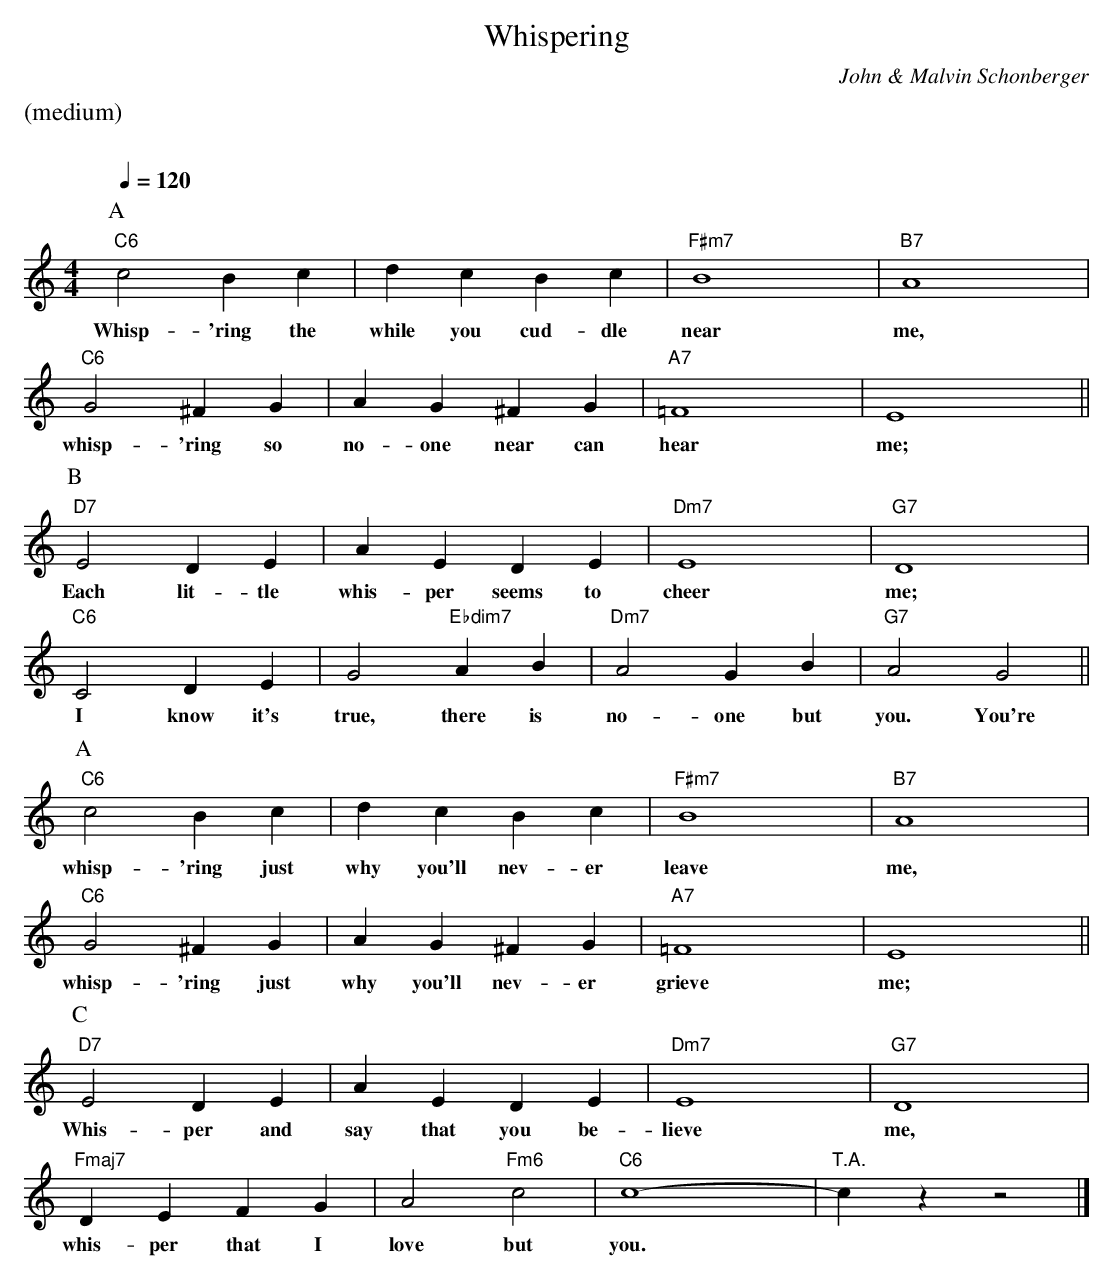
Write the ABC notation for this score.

X:1
T: Whispering
M:4/4
L:1/4
C:John & Malvin Schonberger
Q:1/4=120
%%staves (chords melody)
K:C
%%text (medium)
%%vskip 20
P: A
V:chords
"C6"x2 x2 | x2 x2 | "F#m7"x2 x2 | "B7"x2 x2 |
"C6"x2 x2 | x2 x2 | "A7"x2 x2 | x2 x2 ||
V:melody
c2Bc | dcBc | B4 | A4 |
w:Whisp-'ring the while you cud-dle near me,
G2^FG | AG^FG | =F4 | E4 ||
w:whisp-'ring so no-one near can hear me;
P: B
V:chords
"D7"x2 x2 | x2 x2 | "Dm7"x2 x2 | "G7"x2 x2 |
"C6"x2 x2 | x2 "Ebdim7"x2 | "Dm7"x2 x2 | "G7"x2 x2 ||
V:melody
E2DE | AEDE | E4 | D4 |
w:Each lit-tle whis-per seems to cheer me;
C2DE | G2AB | A2GB | A2G2 ||
w: I know it's true, there is no-one but you. You're
P: A
V:chords
"C6"x2 x2 | x2 x2 | "F#m7"x2 x2 | "B7"x2 x2 |
"C6"x2 x2 | x2 x2 | "A7"x2 x2 | x2 x2 ||
V:melody
c2Bc | dcBc | B4 | A4 |
w:whisp-'ring just why you'll nev-er leave me,
G2^FG | AG^FG | =F4 | E4 ||
w:whisp-'ring just why you'll nev-er grieve me;
P: C
V:chords
"D7"x2 x2 | x2 x2 | "Dm7"x2 x2 | "G7"x2 x2 |
"Fmaj7"x2 x2 | x2 "Fm6"x2 | "C6"x2 x2 | "T.A."x2 x2 |]
V:melody
E2DE | AEDE | E4 | D4 |
w:Whis-per and say that you be-lieve me,
DEFG | A2c2 | c4- | cz z2 |]
w:whis-per that I love but you.*
